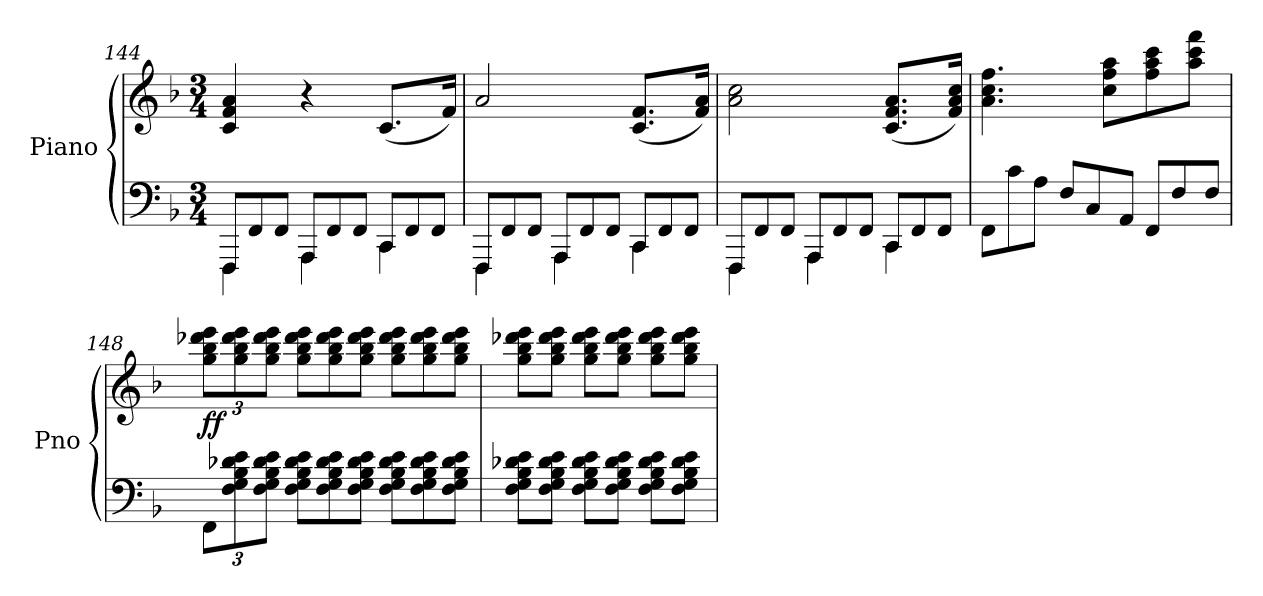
**kern	**kern	**dynam
*part1	*part1	*part1
*staff2	*staff1	*staff1/2
*I"Piano	*	*
*I'Pno	*	*
*clefF4	*clefG2	*
*k[b-]	*k[b-]	*
*M3/4	*M3/4	*
*Xtuplet	*	*
=144	=144	=144
*^	*	*
12FFF/L	4FFF\	4c/ 4f/ 4a/	.
12FF/	.	.	.
12FF/J	.	.	.
12AAA/L	4AAA\	4r	.
12FF/	.	.	.
12FF/J	.	.	.
12CC/L	4CC\	(8.c/L	.
12FF/	.	.	.
12FF/J	.	.	.
.	.	16f/Jk)	.
!!LO:LB:g=z
=145	=145	=145	=145
12FFF/L	4FFF\	2a/	.
12FF/	.	.	.
12FF/J	.	.	.
12AAA/L	4AAA\	.	.
12FF/	.	.	.
12FF/J	.	.	.
12CC/L	4CC\	(8.c/ 8.f/L	.
12FF/	.	.	.
12FF/J	.	.	.
.	.	16f/ 16a/Jk)	.
=146	=146	=146	=146
12FFF/L	4FFF\	2a\ 2cc\	.
12FF/	.	.	.
12FF/J	.	.	.
12AAA/L	4AAA\	.	.
12FF/	.	.	.
12FF/J	.	.	.
12CC/L	4CC\	(8.c/ 8.f/ 8.a/L	.
12FF/	.	.	.
12FF/J	.	.	.
.	.	16f/ 16a/ 16cc/Jk)	.
*v	*v	*	*
=147	=147	=147
!	!	!LO:DY:b
12FF\L	4.a\ 4.cc\ 4.ff\	other-dynamics
12c\	.	.
12A\J	.	.
12F/L	.	.
12C/	.	.
.	8cc\ 8ff\ 8aa\L	.
12AA/J	.	.
12FF/L	8ff\ 8aa\ 8ccc\	.
12F/	.	.
.	8aa\ 8ccc\ 8fff\J	.
12F/J	.	.
!!LO:LB:g=z
=148	=148	=148
*tuplet	*	*
*Xbrackettup	*Xbrackettup	*
!	!	!LO:DY:b
12FF\L	12gg\ 12bb-\ 12ddd-X\ 12eee\L	ff
12F\ 12G\ 12B-\ 12d-X\ 12e\	12gg\ 12bb-\ 12ddd-\ 12eee\	.
12F\ 12G\ 12B-\ 12d-\ 12e\J	12gg\ 12bb-\ 12ddd-\ 12eee\J	.
*Xtuplet	*Xtuplet	*
12F\ 12G\ 12B-\ 12d-\ 12e\L	12gg\ 12bb-\ 12ddd-\ 12eee\L	.
12F\ 12G\ 12B-\ 12d-\ 12e\	12gg\ 12bb-\ 12ddd-\ 12eee\	.
12F\ 12G\ 12B-\ 12d-\ 12e\J	12gg\ 12bb-\ 12ddd-\ 12eee\J	.
12F\ 12G\ 12B-\ 12d-\ 12e\L	12gg\ 12bb-\ 12ddd-\ 12eee\L	.
12F\ 12G\ 12B-\ 12d-\ 12e\	12gg\ 12bb-\ 12ddd-\ 12eee\	.
12F\ 12G\ 12B-\ 12d-\ 12e\J	12gg\ 12bb-\ 12ddd-\ 12eee\J	.
=149	=149	=149
!	!	!LO:DY:b
8F\ 8G\ 8B-\ 8d-X\ 8e\L	8gg\ 8bb-\ 8ddd-X\ 8eee\L	other-dynamics
8F\ 8G\ 8B-\ 8d-\ 8e\J	8gg\ 8bb-\ 8ddd-\ 8eee\J	.
8F\ 8G\ 8B-\ 8d-\ 8e\L	8gg\ 8bb-\ 8ddd-\ 8eee\L	.
8F\ 8G\ 8B-\ 8d-\ 8e\J	8gg\ 8bb-\ 8ddd-\ 8eee\J	.
8F\ 8G\ 8B-\ 8d-\ 8e\L	8gg\ 8bb-\ 8ddd-\ 8eee\L	.
8F\ 8G\ 8B-\ 8d-\ 8e\J	8gg\ 8bb-\ 8ddd-\ 8eee\J	.
=	=	=
*-	*-	*-
